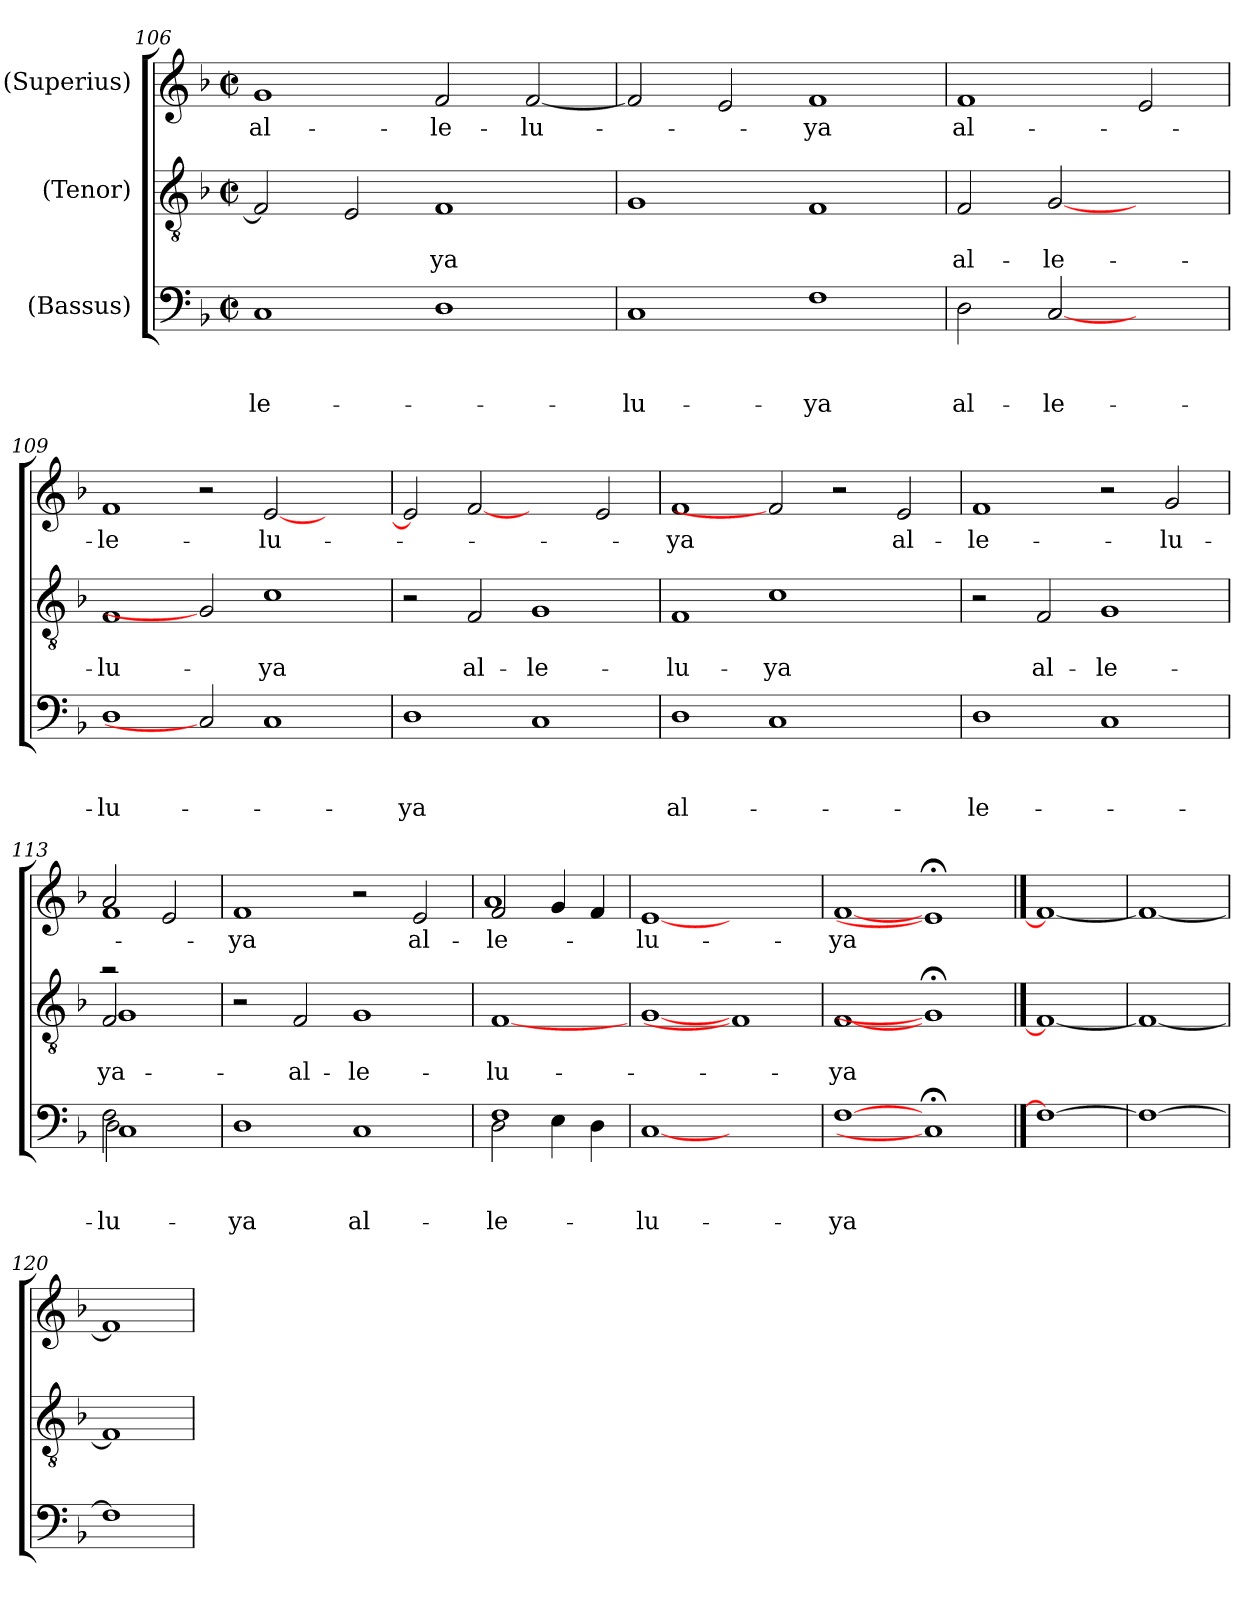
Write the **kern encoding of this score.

**kern	**text	**text	**text	**kern	**text	**text	**kern	**text
*part3	*part3	*part3	*part3	*part2	*part2	*part2	*part1	*part1
*staff3	*staff3	*staff3	*staff3	*staff2	*staff2	*staff2	*staff1	*staff1
*I"(Bassus)	*	*	*	*I"(Tenor)	*	*	*I"(Superius)	*
*clefF4	*	*	*	*clefGv2	*	*	*clefG2	*
*k[b-]	*	*	*	*k[b-]	*	*	*k[b-]	*
*F:	*	*	*	*F:	*	*	*F:	*
*M2/2	*	*	*	*M2/2	*	*	*M2/2	*
*met(c|)	*	*	*	*met(c|)	*	*	*met(c|)	*
=106	=106	=106	=106	=106	=106	=106	=106	=106
!	!	!	!LO:LY:b	!	!	!	!	!LO:LY:b
1C	.	.	-le-	2F/]	.	.	1g	al-
.	.	.	.	2E/	.	.	.	.
!	!	!	!	!	!	!LO:LY:b	!	!LO:LY:b
1D	.	.	.	1F	.	-ya	2f/	-le-
!	!	!	!	!	!	!	!	!LO:LY:b
.	.	.	.	.	.	.	[<2f/	-lu-
=107	=107	=107	=107	=107	=107	=107	=107	=107
!	!	!	!LO:LY:b	!	!	!	!	!
1C	.	.	-lu-	1G	.	.	2f/]	.
.	.	.	.	.	.	.	2e/	.
!	!	!	!LO:LY:b	!	!	!	!	!LO:LY:b
1F	.	.	-ya	1F	.	.	1f	-ya
=108	=108	=108	=108	=108	=108	=108	=108	=108
!	!	!	!LO:LY:b	!	!	!LO:LY:b	!	!LO:LY:b
2D\	.	.	al-	2F/	.	al-	1f	al-
!	!	!	!LO:LY:b	!	!	!LO:LY:b	!	!
[2C	.	.	-le-	[2G	.	-le-	.	.
2ryy	.	.	.	2ryy	.	.	2e/	.
=109	=109	=109	=109	=109	=109	=109	=109	=109
!	!	!	!LO:LY:b	!	!	!LO:LY:b	!	!LO:LY:b
1D	.	.	-lu-	1F	.	-lu-	1f	-le-
2C]	.	.	.	2G]	.	.	2r	.
!	!	!	!	!	!	!LO:LY:b	!	!LO:LY:b
1C	.	.	.	1c	.	-ya	[<2e/	-lu-
.	.	.	.	.	.	.	2ryy	.
=110	=110	=110	=110	=110	=110	=110	=110	=110
!	!	!	!LO:LY:b	!	!	!	!	!
1D	.	.	-ya	2r	.	.	2e/]	.
!	!	!	!	!	!	!LO:LY:b	!	!
.	.	.	.	2F/	.	al-	[2f	.
!	!	!	!	!	!	!LO:LY:b	!	!
1C	.	.	.	1G	.	-le-	2ryy	.
.	.	.	.	.	.	.	2e/	.
!!LO:LB:g=z
=111	=111	=111	=111	=111	=111	=111	=111	=111
!	!	!	!LO:LY:b	!	!	!LO:LY:b	!	!LO:LY:b
1D	.	.	al-	1F	.	-lu-	1f	-ya
!	!	!	!	!	!	!LO:LY:b	!	!
1C	.	.	.	1c	.	-ya	2f]	.
.	.	.	.	.	.	.	2r	.
!	!	!	!	!	!	!	!	!LO:LY:b
2ryy	.	.	.	2ryy	.	.	2e/	al-
=112	=112	=112	=112	=112	=112	=112	=112	=112
!	!	!	!LO:LY:b	!	!	!	!	!LO:LY:b
1D	.	.	-le-	2r	.	.	1f	-le-
!	!	!	!	!	!	!LO:LY:b	!	!
.	.	.	.	2F/	.	al-	.	.
!	!	!	!	!	!	!LO:LY:b	!	!
1C	.	.	.	1G	.	-le-	2r	.
!	!	!	!	!	!	!	!	!LO:LY:b
.	.	.	.	.	.	.	2g/	-lu-
=113	=113	=113	=113	=113	=113	=113	=113	=113
!	!	!	!LO:LY:b	!	!	!LO:LY:b	!	!
*^	*	*	*	*^	*	*	*	*
*	*^	*	*	*	*	*^	*	*	*	*
!	!	!	!	!	!	!	!	!	!	!LO:LY:b	!	!
*	*	*	*	*	*	*	*	*	*	*	*^	*
2F\	2D\	1C	.	.	-lu-	2ra	2F/	1G	.	-ya	2a/	1f	.
2ryy	2ryy	.	.	.	.	2ryy	2ryy	.	.	.	2e/	.	.
*	*v	*v	*	*	*	*	*	*	*	*	*v	*v	*
*	*	*	*	*	*	*v	*v	*	*	*	*
=114	=114	=114	=114	=114	=114	=114	=114	=114	=114	=114
!	!	!	!	!LO:LY:b	!	!	!	!	!	!LO:LY:b
*v	*v	*	*	*	*	*	*	*	*	*
*	*	*	*	*v	*v	*	*	*	*
1D	.	.	-ya	2r	.	.	1f	-ya
!	!	!	!	!	!	!LO:LY:b	!	!
.	.	.	.	2F/	.	al-	.	.
!	!	!	!LO:LY:b:rj	!	!	!LO:LY:b	!	!
1C	.	.	al-	1G	.	-le-	2r	.
!	!	!	!	!	!	!	!	!LO:LY:b
.	.	.	.	.	.	.	2e/	al-
=115	=115	=115	=115	=115	=115	=115	=115	=115
*^	*	*	*	*	*	*	*	*
!	!	!	!	!LO:LY:b	!	!	!LO:LY:b:rj	!	!LO:LY:b
*	*	*	*	*	*	*	*	*^	*
1F	2D\	.	.	-le-	[1F	.	-lu-	2f/	1a	-le-
.	4E\	.	.	.	.	.	.	4g/	.	.
.	4D\	.	.	.	.	.	.	4f/	.	.
*	*	*	*	*	*	*	*	*v	*v	*
=116	=116	=116	=116	=116	=116	=116	=116	=116	=116
!	!	!	!	!LO:LY:b:rj	!	!	!	!	!LO:LY:b:rj
*v	*v	*	*	*	*	*	*	*	*
[1C	.	.	-lu-	[1G	.	.	[1e	-lu-
1ryy	.	.	.	1F]	.	.	1ryy	.
=117	=117	=117	=117	=117	=117	=117	=117	=117
!	!	!	!LO:LY:b	!	!	!LO:LY:b	!	!LO:LY:b
[1F	.	.	-ya	[1F	.	-ya	[1f	-ya
1C;]	.	.	.	1G;]	.	.	1e;]	.
==118	==118	==118	==118	==118	==118	==118	==118	==118
1F_	.	.	.	1F_	.	.	1f_	.
=119	=119	=119	=119	=119	=119	=119	=119	=119
1F_	.	.	.	1F_	.	.	1f_	.
=120	=120	=120	=120	=120	=120	=120	=120	=120
1F]	.	.	.	1F]	.	.	1f]	.
=	=	=	=	=	=	=	=	=
*-	*-	*-	*-	*-	*-	*-	*-	*-
